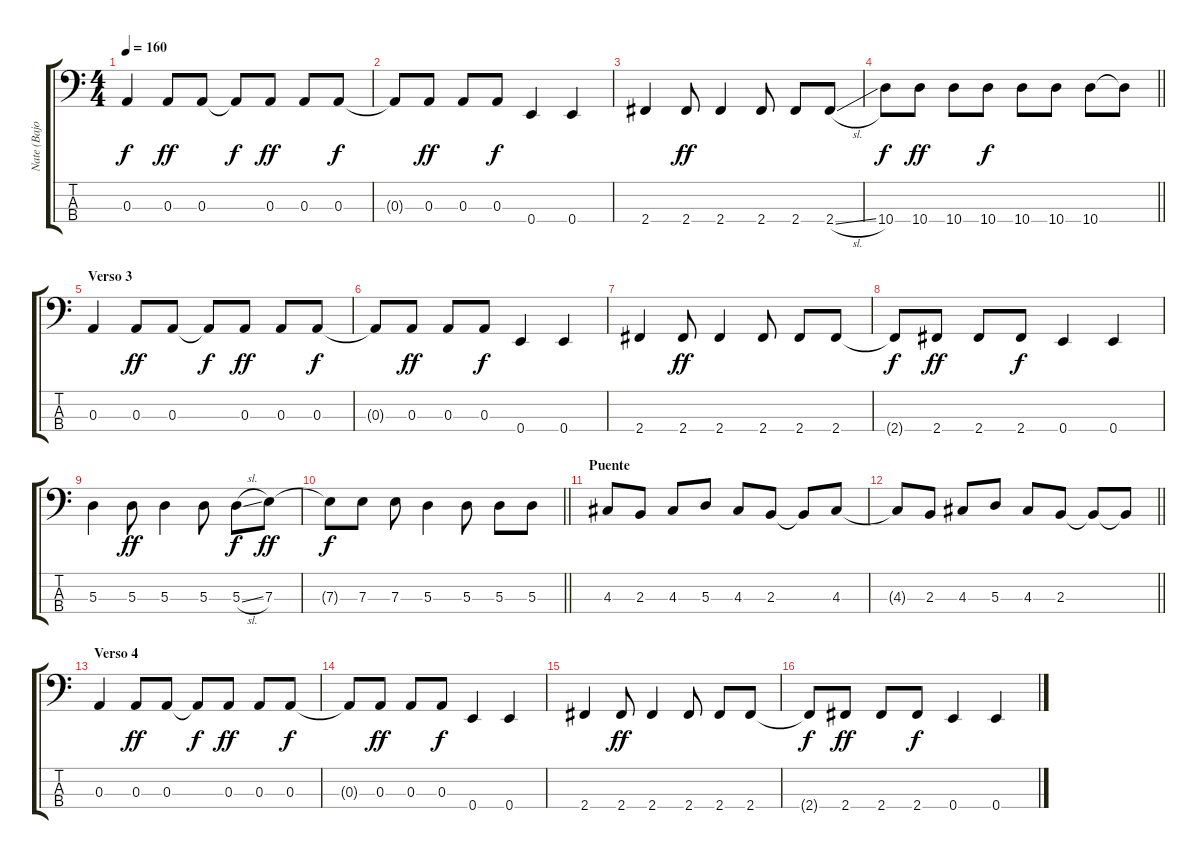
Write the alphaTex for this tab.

\track ("Nate (Bajo)" "Nate (Bajo") {instrument electricbasspick}
\staff {score tabs}
\tuning (G2 D2 A1 E1) {hide}
\ts (4 4)
\tempo 160
\clef f4
\ks c
0.3.4{dy f} 0.3.8{dy ff} 0.3.8 0.3{t}.8{dy f} 0.3.8{dy ff} 0.3.8 0.3.8{dy f} |
0.3{t}.8 0.3.8{dy ff} 0.3.8 0.3.8{dy f} 0.4.4 0.4.4 |
2.4.4 2.4.8{dy ff} 2.4.4 2.4.8 2.4.8 2.4{sl}.8 |
\barLineRight lightlight
10.4.8{dy f} 10.4.8{dy ff} 10.4.8 10.4.8{dy f} 10.4.8 10.4.8 10.4.8 10.4{t}.8 |
\section ("" "Verso 3")
0.3.4 0.3.8{dy ff} 0.3.8 0.3{t}.8{dy f} 0.3.8{dy ff} 0.3.8 0.3.8{dy f} |
0.3{t}.8 0.3.8{dy ff} 0.3.8 0.3.8{dy f} 0.4.4 0.4.4 |
2.4.4 2.4.8{dy ff} 2.4.4 2.4.8 2.4.8 2.4.8 |
2.4{t}.8{dy f} 2.4.8{dy ff} 2.4.8 2.4.8{dy f} 0.4.4 0.4.4 |
5.3.4 5.3.8{dy ff} 5.3.4 5.3.8 5.3{sl}.8{dy f} 7.3.8{dy ff} |
\barLineRight lightlight
7.3{t}.8{dy f} 7.3.8 7.3.8 5.3.4 5.3.8 5.3.8 5.3.8 |
\section ("" "Puente")
4.3.8 2.3.8 4.3.8 5.3.8 4.3.8 2.3.8 2.3{t}.8 4.3.8 |
\barLineRight lightlight
4.3{t}.8 2.3.8 4.3.8 5.3.8 4.3.8 2.3.8 2.3{t}.8 2.3{t}.8 |
\section ("" "Verso 4")
0.3.4 0.3.8{dy ff} 0.3.8 0.3{t}.8{dy f} 0.3.8{dy ff} 0.3.8 0.3.8{dy f} |
0.3{t}.8 0.3.8{dy ff} 0.3.8 0.3.8{dy f} 0.4.4 0.4.4 |
2.4.4 2.4.8{dy ff} 2.4.4 2.4.8 2.4.8 2.4.8 |
2.4{t}.8{dy f} 2.4.8{dy ff} 2.4.8 2.4.8{dy f} 0.4.4 0.4.4
